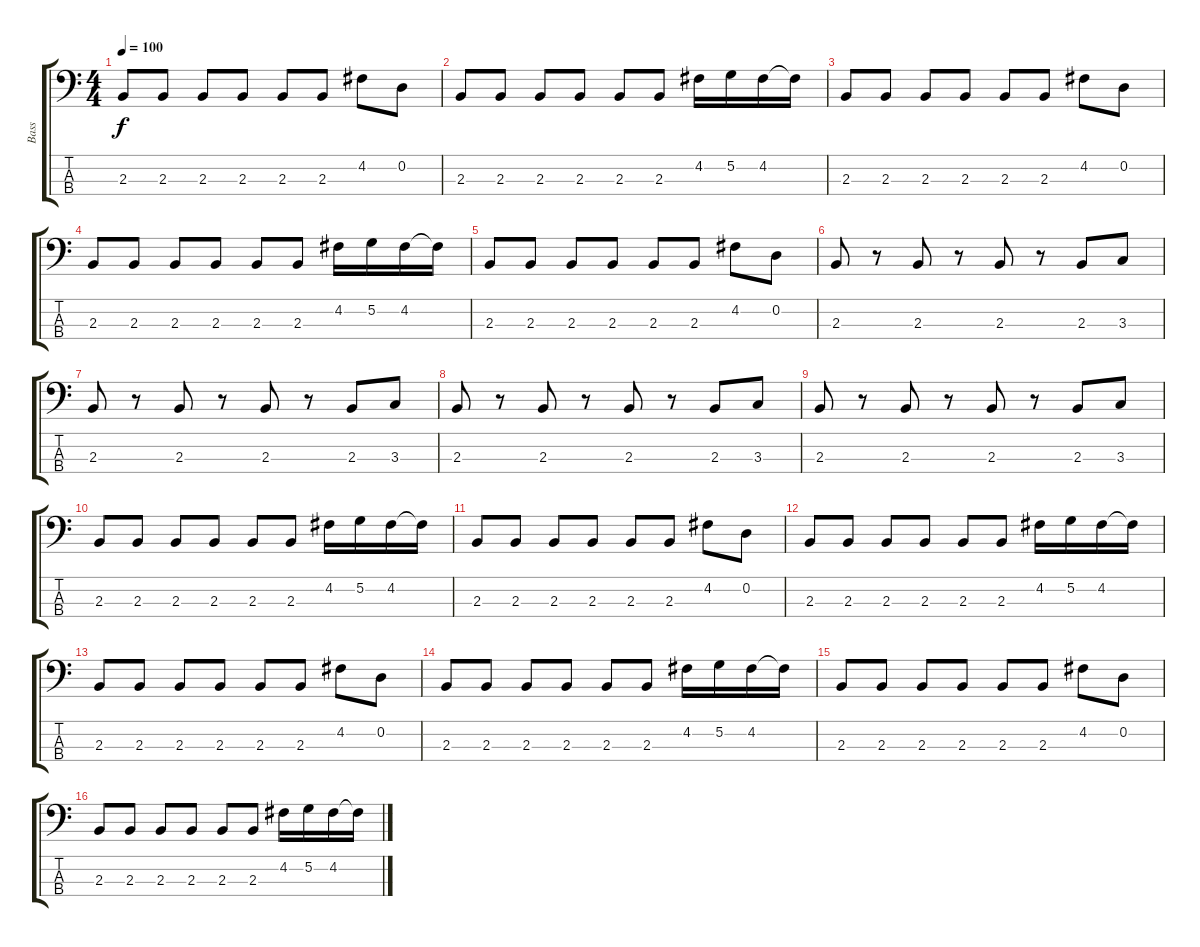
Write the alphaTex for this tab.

\track ("Bass" "Bass") {instrument electricbasspick}
\staff {score tabs}
\tuning (G2 D2 A1 E1) {hide}
\ts (4 4)
\tempo 100
\clef f4
\ks c
2.3.8{dy f} 2.3.8 2.3.8 2.3.8 2.3.8 2.3.8 4.2.8 0.2.8 |
2.3.8 2.3.8 2.3.8 2.3.8 2.3.8 2.3.8 4.2.16 5.2.16 4.2.16 4.2{t}.16 |
2.3.8 2.3.8 2.3.8 2.3.8 2.3.8 2.3.8 4.2.8 0.2.8 |
2.3.8 2.3.8 2.3.8 2.3.8 2.3.8 2.3.8 4.2.16 5.2.16 4.2.16 4.2{t}.16 |
2.3.8 2.3.8 2.3.8 2.3.8 2.3.8 2.3.8 4.2.8 0.2.8 |
2.3.8 r.8 2.3.8 r.8 2.3.8 r.8 2.3.8 3.3.8 |
2.3.8 r.8 2.3.8 r.8 2.3.8 r.8 2.3.8 3.3.8 |
2.3.8 r.8 2.3.8 r.8 2.3.8 r.8 2.3.8 3.3.8 |
2.3.8 r.8 2.3.8 r.8 2.3.8 r.8 2.3.8 3.3.8 |
2.3.8 2.3.8 2.3.8 2.3.8 2.3.8 2.3.8 4.2.16 5.2.16 4.2.16 4.2{t}.16 |
2.3.8 2.3.8 2.3.8 2.3.8 2.3.8 2.3.8 4.2.8 0.2.8 |
2.3.8 2.3.8 2.3.8 2.3.8 2.3.8 2.3.8 4.2.16 5.2.16 4.2.16 4.2{t}.16 |
2.3.8 2.3.8 2.3.8 2.3.8 2.3.8 2.3.8 4.2.8 0.2.8 |
2.3.8 2.3.8 2.3.8 2.3.8 2.3.8 2.3.8 4.2.16 5.2.16 4.2.16 4.2{t}.16 |
2.3.8 2.3.8 2.3.8 2.3.8 2.3.8 2.3.8 4.2.8 0.2.8 |
2.3.8 2.3.8 2.3.8 2.3.8 2.3.8 2.3.8 4.2.16 5.2.16 4.2.16 4.2{t}.16
